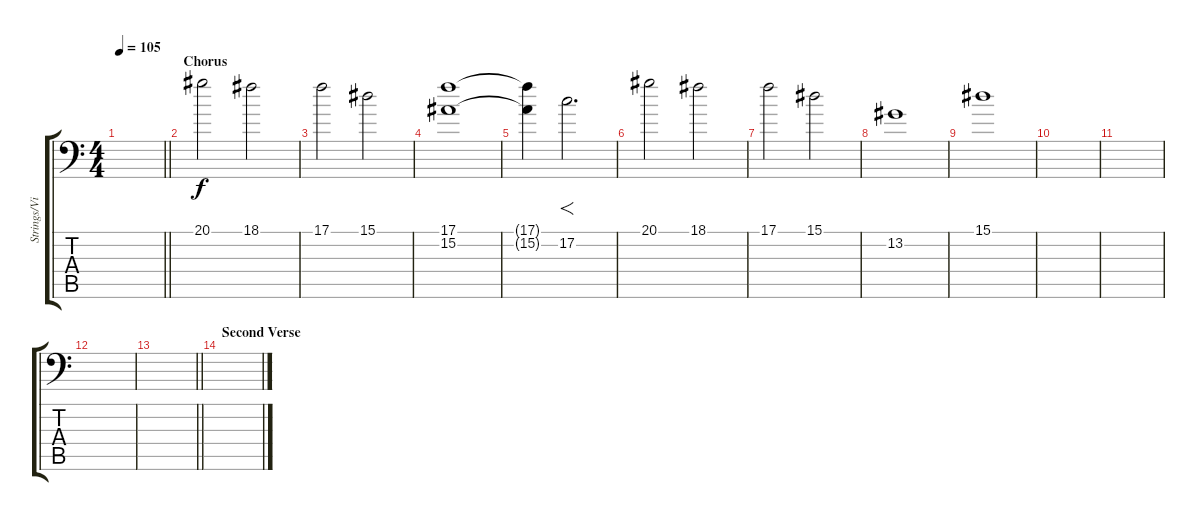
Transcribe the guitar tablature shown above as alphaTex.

\track ("Strings/Violins" "Strings/Vi") {instrument violin}
\staff {score tabs}
\tuning (C4 G3 Eb3 Bb2 F2 Bb1) {hide}
\ts (4 4)
\tempo 105
\clef f4
\barLineRight lightlight
\ks c
|
\section ("" "Chorus")
20.1.2 18.1.2 |
17.1.2 15.1.2 |
(17.1 15.2).1 |
(17.1{t} 15.2{t}).4 17.2.2{f d} |
20.1.2 18.1.2 |
17.1.2 15.1.2 |
13.2.1 |
15.1.1 |
|
|
|
\barLineRight lightlight
|
\section ("" "Second Verse")
